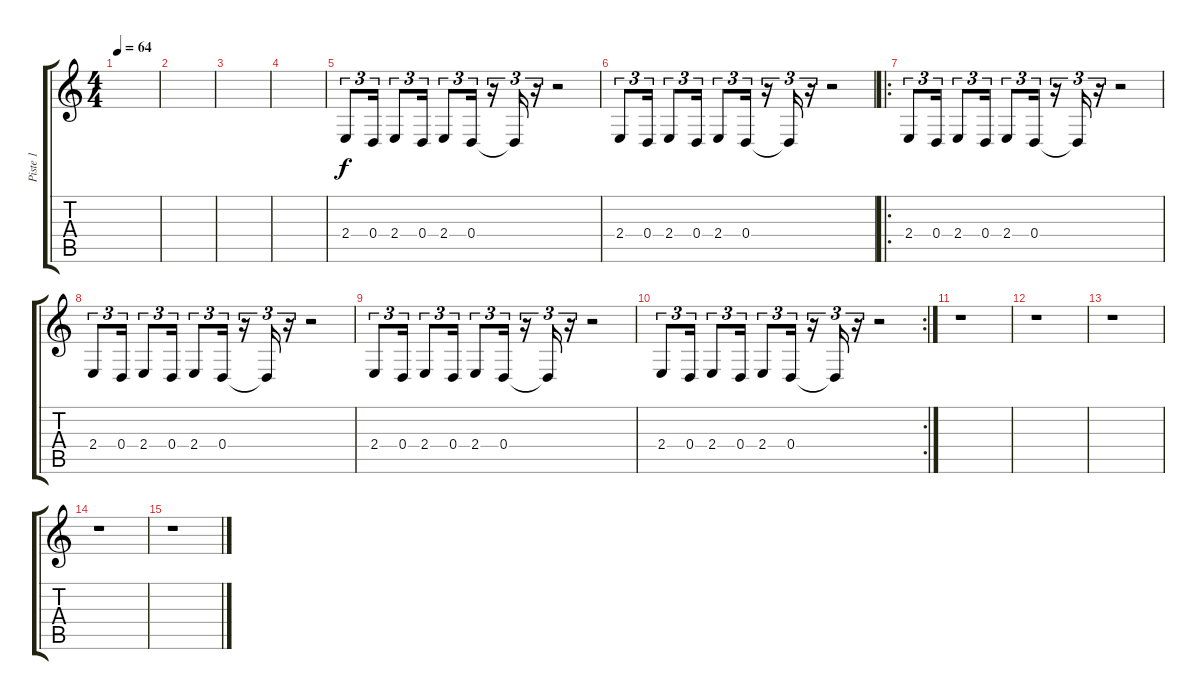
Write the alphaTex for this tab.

\track ("Piste 1" "Piste 1") {instrument lead1square}
\staff {score tabs}
\tuning (E4 B3 G3 D3 A2 E2) {hide}
\ts (4 4)
\tempo 64
\clef g2
\ks c
|
|
|
|
2.4.8{tu (3 2)} 0.4.16{tu (3 2)} 2.4.8{tu (3 2)} 0.4.16{tu (3 2)} 2.4.8{tu (3 2)} 0.4.16{tu (3 2)} r.16{tu (3 2)} 0.4{t}.16{tu (3 2)} r.16{tu (3 2)} r.2 |
2.4.8{tu (3 2)} 0.4.16{tu (3 2)} 2.4.8{tu (3 2)} 0.4.16{tu (3 2)} 2.4.8{tu (3 2)} 0.4.16{tu (3 2)} r.16{tu (3 2)} 0.4{t}.16{tu (3 2)} r.16{tu (3 2)} r.2 |
\ro
2.4.8{tu (3 2)} 0.4.16{tu (3 2)} 2.4.8{tu (3 2)} 0.4.16{tu (3 2)} 2.4.8{tu (3 2)} 0.4.16{tu (3 2)} r.16{tu (3 2)} 0.4{t}.16{tu (3 2)} r.16{tu (3 2)} r.2 |
2.4.8{tu (3 2)} 0.4.16{tu (3 2)} 2.4.8{tu (3 2)} 0.4.16{tu (3 2)} 2.4.8{tu (3 2)} 0.4.16{tu (3 2)} r.16{tu (3 2)} 0.4{t}.16{tu (3 2)} r.16{tu (3 2)} r.2 |
2.4.8{tu (3 2)} 0.4.16{tu (3 2)} 2.4.8{tu (3 2)} 0.4.16{tu (3 2)} 2.4.8{tu (3 2)} 0.4.16{tu (3 2)} r.16{tu (3 2)} 0.4{t}.16{tu (3 2)} r.16{tu (3 2)} r.2 |
\rc 2
2.4.8{tu (3 2)} 0.4.16{tu (3 2)} 2.4.8{tu (3 2)} 0.4.16{tu (3 2)} 2.4.8{tu (3 2)} 0.4.16{tu (3 2)} r.16{tu (3 2)} 0.4{t}.16{tu (3 2)} r.16{tu (3 2)} r.2 |
r.1 |
r.1 |
r.1 |
r.1 |
r.1
